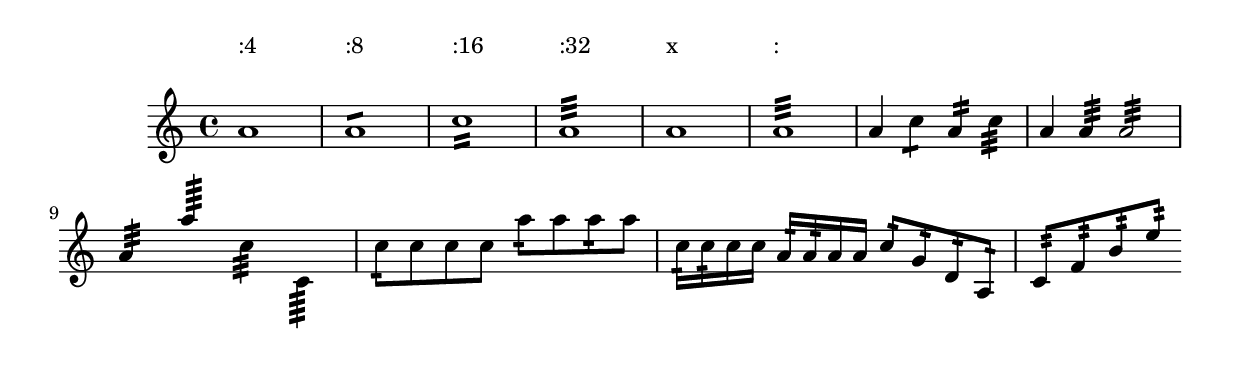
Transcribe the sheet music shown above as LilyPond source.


\version "2.1.7"
\header{
texidoc="
Stem tremolos or rolls are tremolo signs that look like beam segments
crossing stems.  If the stem is in a beam, the tremolo must be parallel
to the beam.  If the stem is invisible (e.g. on a whole note), the
tremolo must be centered on the note.
"
}


\score{
	\context Voice\notes \relative c''{
		\property Voice.TextScript \set #'direction = #1
		\property Voice.TextScript \set #'padding = #5
		a1:4^":4" a:8^":8" c:16^":16" a:32^":32" a^"x" a:^":"
		a4:4 c:8 a:16 c:32 a a: a2:
		\break
		\stemUp
		a4:32 a'4:64 
		\stemDown
		c,4:32 c,4:64
		\stemBoth
		c'8:16 c c c
		a': a a: a
		c,16:32 c: c c a16:32 a: a a
		c8:16 g: d: a:
		c8:32 f: b: e:
	}
}

